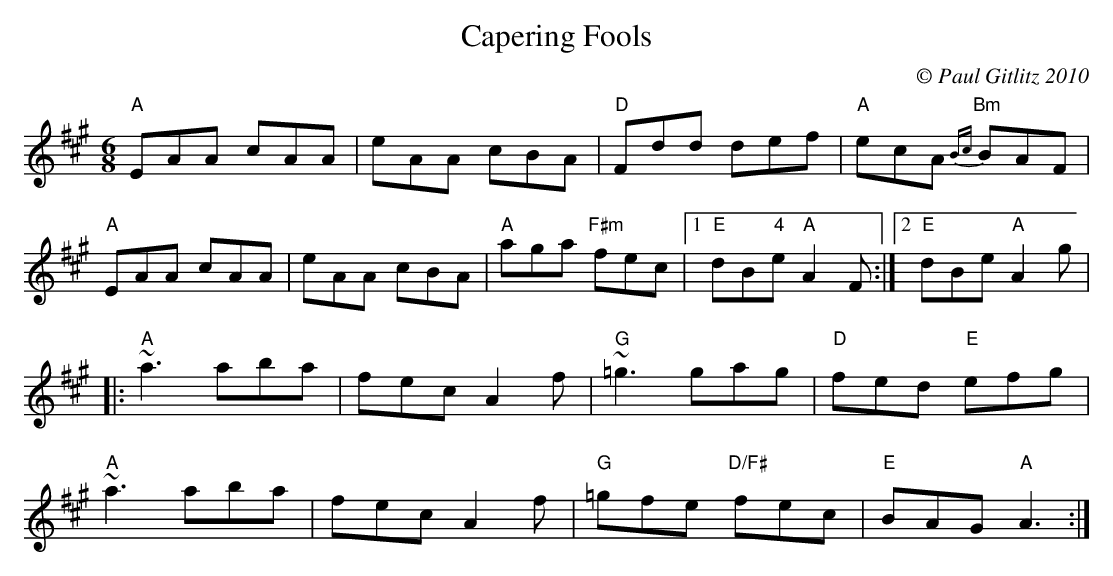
X:1
T:Capering Fools
M:6/8
C:© Paul Gitlitz 2010
K:A
"A"EAA cAA|eAA cBA|"D"Fdd def|"A"ecA "Bm"{Bc}BAF|!
"A"EAA cAA|eAA cBA|"A"aga "F#m"fec|1"E"dB"4"e "A"A2F:|2"E"dBe "A"A2g|!
|:"A"~a3 aba|fec A2f|"G"~=g3 gag|"D"fed "E"efg|!
"A"~a3 aba|fec A2f|"G"=gfe "D/F#"fec|"E"BAG "A"A3:|]
